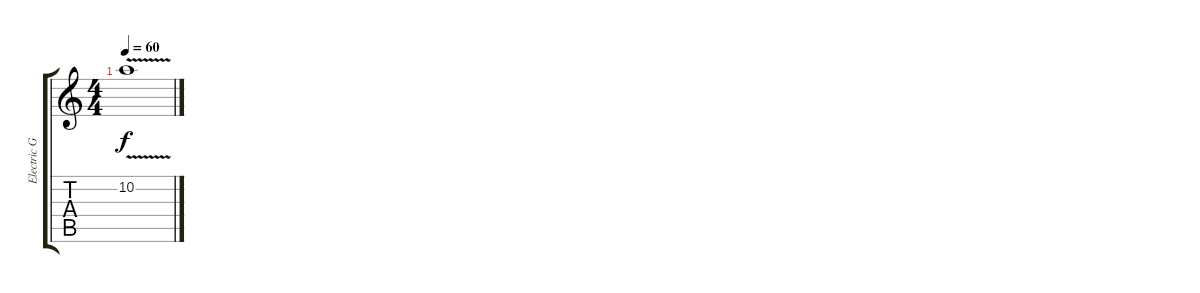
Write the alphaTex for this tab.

\track ("Electric Guitar" "Electric G") {instrument distortionguitar}
\staff {score tabs}
\tuning (E4 B3 G3 D3 A2 E2) {hide}
\ts (4 4)
\tempo 60
\clef g2
\ks c
10.2{v t}.1{dy f}
